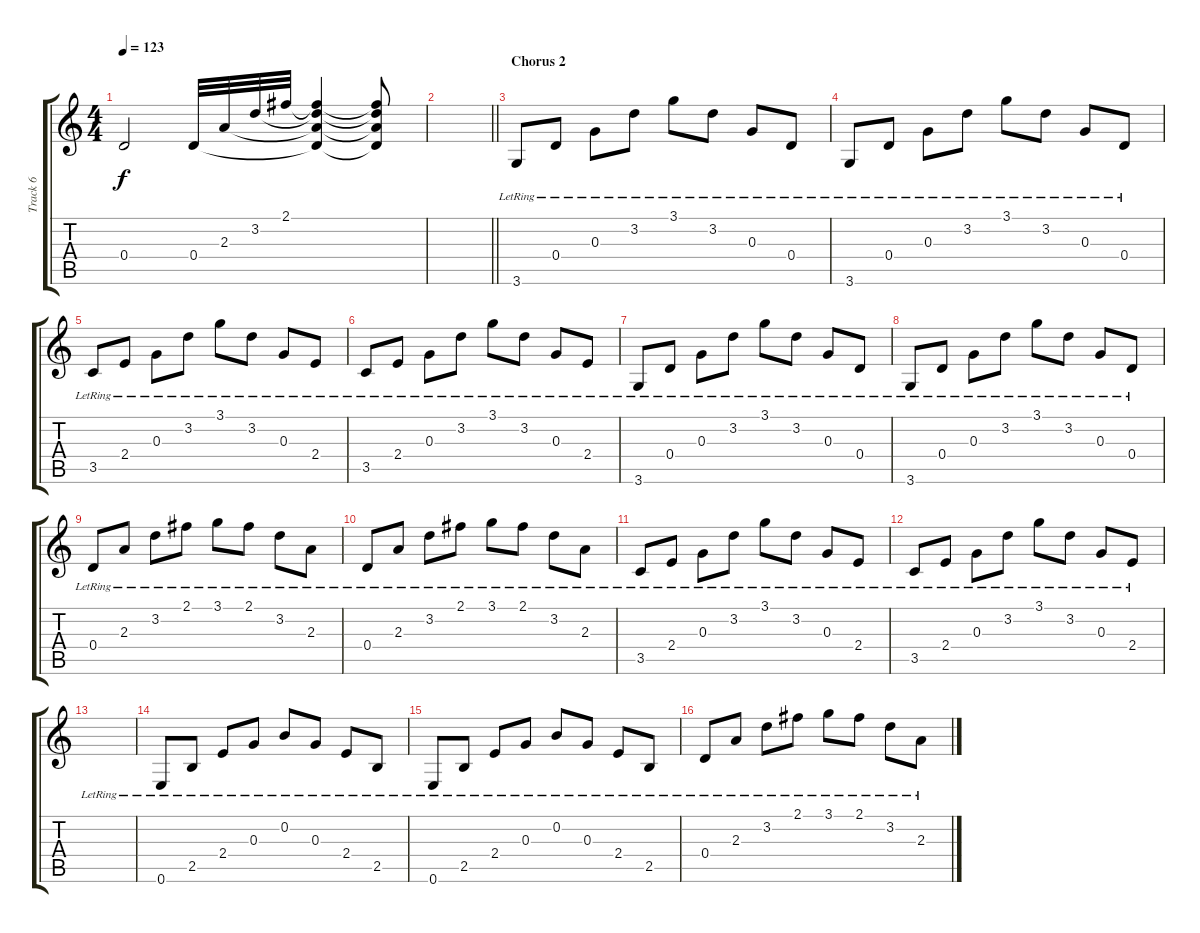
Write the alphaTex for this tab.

\track ("Track 6" "Track 6") {instrument electricguitarclean}
\staff {score tabs}
\tuning (E4 B3 G3 D3 A2 E2) {hide}
\ts (4 4)
\tempo 123
\clef g2
\ks c
0.4.2{dy f} 0.4.32 2.3.32 3.2.32 2.1.32 (2.1{t} 3.2{t} 2.3{t} 0.4{t}).4 (2.1{t} 3.2{t} 2.3{t} 0.4{t}).8 |
\barLineRight lightlight
|
\section ("" "Chorus 2")
3.6{lr}.8 0.4{lr}.8 0.3{lr}.8 3.2{lr}.8 3.1{lr}.8 3.2{lr}.8 0.3{lr}.8 0.4{lr}.8 |
3.6{lr}.8 0.4{lr}.8 0.3{lr}.8 3.2{lr}.8 3.1{lr}.8 3.2{lr}.8 0.3{lr}.8 0.4{lr}.8 |
3.5{lr}.8 2.4{lr}.8 0.3{lr}.8 3.2{lr}.8 3.1{lr}.8 3.2{lr}.8 0.3{lr}.8 2.4{lr}.8 |
3.5{lr}.8 2.4{lr}.8 0.3{lr}.8 3.2{lr}.8 3.1{lr}.8 3.2{lr}.8 0.3{lr}.8 2.4{lr}.8 |
3.6{lr}.8 0.4{lr}.8 0.3{lr}.8 3.2{lr}.8 3.1{lr}.8 3.2{lr}.8 0.3{lr}.8 0.4{lr}.8 |
3.6{lr}.8 0.4{lr}.8 0.3{lr}.8 3.2{lr}.8 3.1{lr}.8 3.2{lr}.8 0.3{lr}.8 0.4{lr}.8 |
0.4{lr}.8 2.3{lr}.8 3.2{lr}.8 2.1{lr}.8 3.1{lr}.8 2.1{lr}.8 3.2{lr}.8 2.3{lr}.8 |
0.4{lr}.8 2.3{lr}.8 3.2{lr}.8 2.1{lr}.8 3.1{lr}.8 2.1{lr}.8 3.2{lr}.8 2.3{lr}.8 |
3.5{lr}.8 2.4{lr}.8 0.3{lr}.8 3.2{lr}.8 3.1{lr}.8 3.2{lr}.8 0.3{lr}.8 2.4{lr}.8 |
3.5{lr}.8 2.4{lr}.8 0.3{lr}.8 3.2{lr}.8 3.1{lr}.8 3.2{lr}.8 0.3{lr}.8 2.4{lr}.8 |
|
0.6{lr}.8 2.5{lr}.8 2.4{lr}.8 0.3{lr}.8 0.2{lr}.8 0.3{lr}.8 2.4{lr}.8 2.5{lr}.8 |
0.6{lr}.8 2.5{lr}.8 2.4{lr}.8 0.3{lr}.8 0.2{lr}.8 0.3{lr}.8 2.4{lr}.8 2.5{lr}.8 |
0.4{lr}.8 2.3{lr}.8 3.2{lr}.8 2.1{lr}.8 3.1{lr}.8 2.1{lr}.8 3.2{lr}.8 2.3{lr}.8
